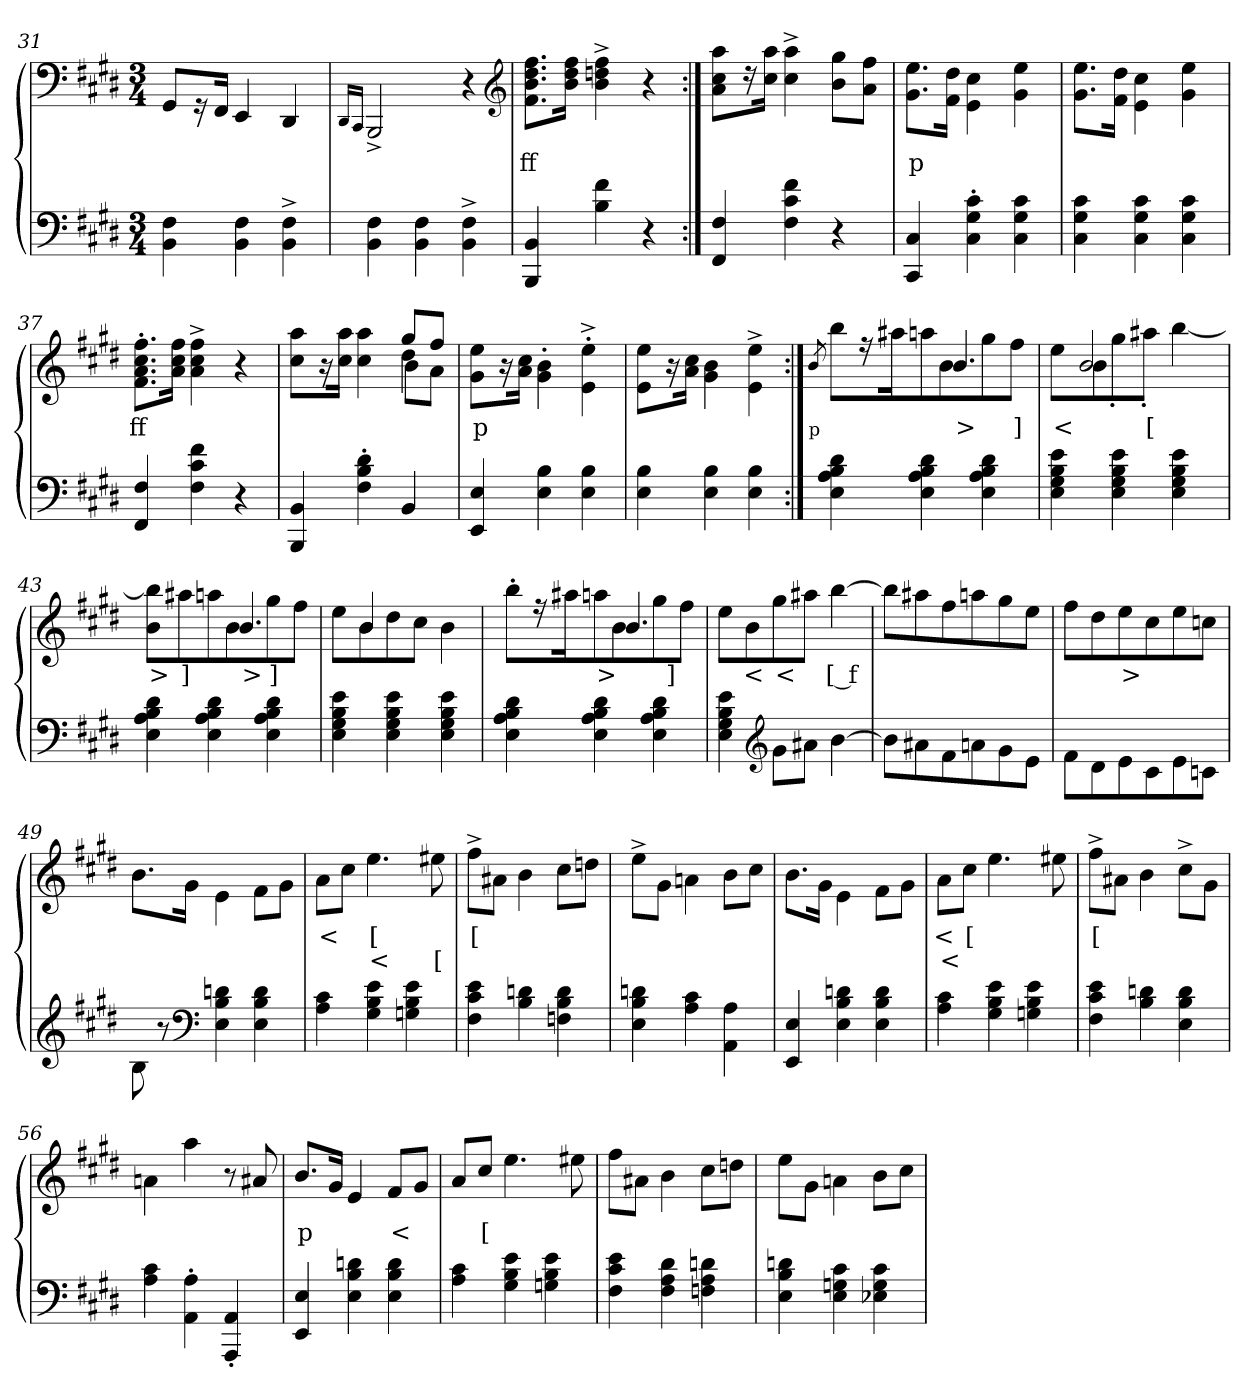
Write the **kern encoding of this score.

**kern	**kern	**text	**text
*part2	*part1	*part1	*part1
*staff2	*staff1	*staff1	*staff1
*clefF4	*clefF4	*	*
*k[f#c#g#d#]	*k[f#c#g#d#]	*	*
*M3/4	*M3/4	*	*
=31	=31	=31	=31
4F# 4BB	8GG#L	.	.
.	16r	.	.
.	16FF#Jk	.	.
4F# 4BB	4EE	.	.
4F#^> 4BB^>	4DD#	.	.
=32	=32	=32	=32
.	16qDD#/LL	.	.
.	16qCC#/JJ	.	.
4F# 4BB	2BBB^>	.	.
4F# 4BB	.	.	.
4F#^> 4BB^>	4r	.	.
*	*clefG2	*	*
=33	=33	=33	=33
4BB 4BBB	8.ff# 8.dd# 8.b 8.f#L	ff	.
.	16ff# 16dd# 16bJk	.	.
4f# 4B	4ff#^> 4ddn^> 4b^>	.	.
4r	4r	.	.
=34:|!	=34:|!	=34:|!	=34:|!
4F# 4FF#	8aa 8cc# 8aL	.	.
.	16r	.	.
.	16aa 16cc#Jk	.	.
4f# 4c# 4F#	4aa^> 4cc#^>	.	.
4r	8gg# 8bL	.	.
.	8ff# 8aJ	.	.
=35	=35	=35	=35
4C# 4CC#	8.ee 8.g#L	p	.
.	16dd# 16f#Jk	.	.
4c#'> 4G#'> 4C#'>	4cc#\ 4e\	.	.
4c# 4G# 4C#	4ee 4g#	.	.
=36	=36	=36	=36
4c# 4G# 4C#	8.ee 8.g#L	.	.
.	16dd# 16f#Jk	.	.
4c# 4G# 4C#	4cc#\ 4e\	.	.
4c# 4G# 4C#	4ee 4g#	.	.
=37	=37	=37	=37
4F# 4FF#	8.ff#'> 8.cc#'> 8.a'> 8.f#'>L	ff	.
.	16ff# 16cc# 16aJk	.	.
4f# 4c# 4F#	4ff#^> 4cc#^> 4a^>	.	.
4r	4r	.	.
=38	=38	=38	=38
*	*^	*	*
*	*	*^	*	*
4BB 4BBB	2ryy	8aa 8cc#L	2ryy	.	.
.	.	16r	.	.	.
.	.	16aa 16cc#Jk	.	.	.
4d#'> 4B'> 4F#'>	.	4aa 4cc#	.	.	.
4BB	4dd#\	8gg#/L	8b\L	.	.
.	.	8ff#J	8a\J	.	.
*	*v	*v	*v	*	*
=39	=39	=39	=39
4E 4EE	8ee\ 8g#\L	p	.
.	16r	.	.
.	16cc# 16aJk	.	.
4B 4E	4b\'> 4g#\'>	.	.
4B 4E	4ee\'>^> 4e\'>^>	.	.
=40	=40	=40	=40
4B 4E	8ee\ 8e\L	.	.
.	16r	.	.
.	16cc# 16aJk	.	.
4B 4E	4b\ 4g#\	.	.
4B 4E	4ee\^> 4e\^>	.	.
=41:|!	=41:|!	=41:|!	=41:|!
*	*^	*	*
.	.	8qb/	p	.
4d# 4B 4A 4E	4.ryy	8bbL	.	.
.	.	16r	.	.
.	.	16aa#X	.	.
4d# 4B 4A 4E	.	8aan	.	.
.	4.b	8b	>	.
4d# 4B 4A 4E	.	8gg#	.	.
.	.	8ff#J	]	.
=42	=42	=42	=42	=42
4e 4B 4G# 4E	8ryy	8eeL	<	.
.	2b	8b	.	.
4e 4B 4G# 4E	.	8gg#'>	.	.
.	.	8aa#X'>J	[	.
4e 4B 4G# 4E	.	[4bb	.	.
.	8ryy	.	.	.
=43	=43	=43	=43	=43
4d# 4B 4A 4E	4.ryy	8bb] 8bL	>	.
.	.	8aa#X	]	.
4d# 4B 4A 4E	.	8aan	.	.
.	4.b	8b	>	.
4d# 4B 4A 4E	.	8gg#	]	.
.	.	8ff#J	.	.
=44	=44	=44	=44	=44
4e 4B 4G# 4E	8ryy	8eeL	.	.
.	4b	8b	.	.
4e 4B 4G# 4E	.	8dd#	.	.
.	4.ryy	8cc#J	.	.
4e 4B 4G# 4E	.	4b	.	.
=45	=45	=45	=45	=45
4d# 4B 4A 4E	4.ryy	8bb'>L	.	.
.	.	16r	.	.
.	.	16aa#X	.	.
4d# 4B 4A 4E	.	8aan	>	.
.	4.b	8b	.	.
4d# 4B 4A 4E	.	8gg#	.	.
.	.	8ff#J	]	.
*	*v	*v	*	*
=46	=46	=46	=46
4e 4B 4G# 4E	8eeL	.	.
.	8b	<	.
*clefG2	*	*	*
8g#\L	8gg#	<	.
8a#XJ	8aa#XJ	.	.
[4b\	[4bb	[ f	.
=47	=47	=47	=47
8b\L]	8bbL]	.	.
8a#X	8aa#X	.	.
8f#	8ff#	.	.
8an	8aan	.	.
8g#	8gg#	.	.
8eJ	8eeJ	.	.
=48	=48	=48	=48
8f#\L	8ff#L	.	.
8d#	8dd#	.	.
8e	8ee	>	.
8c#	8cc#	.	.
8e	8ee	.	.
8cnJ	8ccnJ	.	.
=49	=49	=49	=49
8B\	8.b\L	.	.
8r	.	.	.
.	16g#Jk	.	.
*clefF4	*	*	*
4dn 4B 4E	4e\	.	.
4d 4B 4E	8f#\L	.	.
.	8g#J	.	.
=50	=50	=50	=50
4c# 4A	8aL	<	.
.	8cc#J	.	.
4e 4B 4G#	4.ee	[	<
4e 4B 4Gn	.	.	.
.	8ee#X	.	[
=51	=51	=51	=51
4e 4c# 4F#	8ff#^>L	[	.
.	8a#XJ	.	.
4dn 4B	4b	.	.
4d 4B 4Fn	8cc#L	.	.
.	8ddnJ	.	.
=52	=52	=52	=52
4dn 4B 4E	8ee^>L	.	.
.	8g#J	.	.
4c# 4A	4an\	.	.
4A 4AA	8bL	.	.
.	8cc#J	.	.
=53	=53	=53	=53
4E 4EE	8.b\L	.	.
.	16g#Jk	.	.
4dn 4B 4E	4e\	.	.
4d 4B 4E	8f#\L	.	.
.	8g#J	.	.
=54	=54	=54	=54
4c# 4A	8aL	<	<
.	8cc#J	[	.
4e 4B 4G#	4.ee	.	.
4e 4B 4Gn	.	.	.
.	8ee#X	.	.
=55	=55	=55	=55
4e 4c# 4F#	8ff#^>L	[	.
.	8a#XJ	.	.
4dn 4B	4b	.	.
4d 4B 4E	8cc#^>\L	.	.
.	8g#J	.	.
=56	=56	=56	=56
4c# 4A	4an\	.	.
4A'> 4AA'>	4aa	.	.
4AA'> 4AAA'>	8r	.	.
.	8a#X	.	.
=57	=57	=57	=57
4E 4EE	8.bL	p	.
.	16g#Jk	.	.
4dn 4B 4E	4e	.	.
4d 4B 4E	8f#L	<	.
.	8g#J	.	.
=58	=58	=58	=58
4c# 4A	8a/L	.	.
.	8cc#J	[	.
4e 4B 4G#	4.ee	.	.
4e 4B 4Gn	.	.	.
.	8ee#X	.	.
=59	=59	=59	=59
4e 4c# 4F#	8ff#L	.	.
.	8a#XJ	.	.
4d# 4A 4F#	4b	.	.
4dn 4A 4Fn	8cc#L	.	.
.	8ddnJ	.	.
=60	=60	=60	=60
4dn 4B 4E	8eeL	.	.
.	8g#J	.	.
4c# 4Gn 4E	4an\	.	.
4c# 4G 4E-X	8b\L	.	.
.	8cc#J	.	.
=	=	=	=
*-	*-	*-	*-
